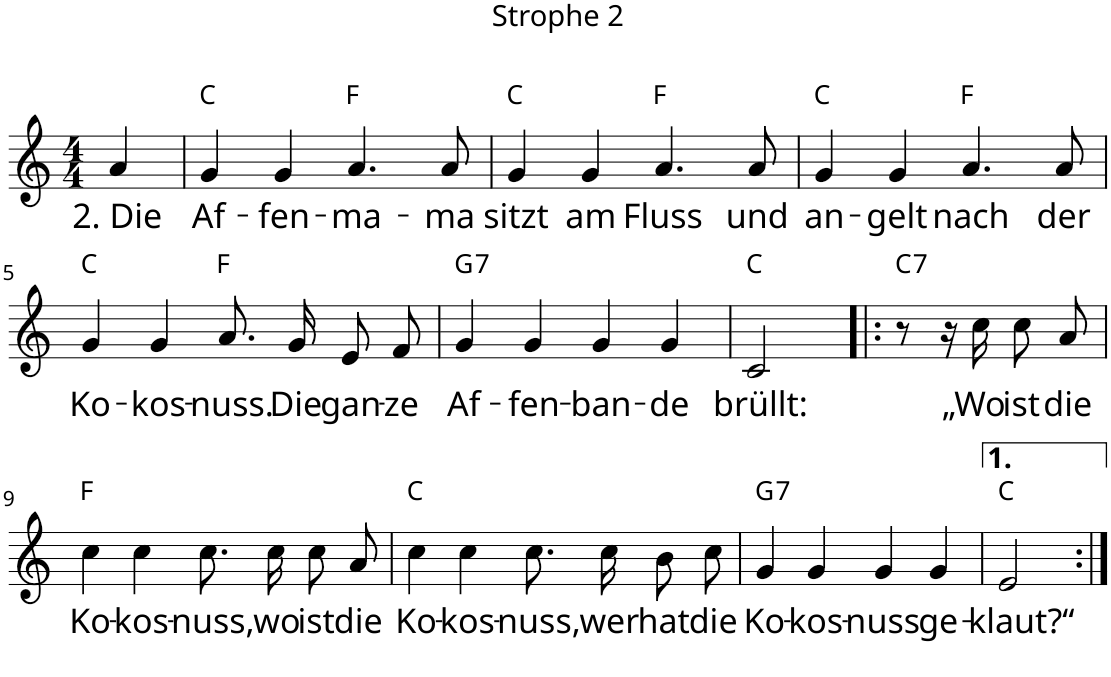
**kern	**text	**harte
*part1	*part1	*part1
*staff1	*staff1	*
*I"Soprano	*	*
*I'S.	*	*
!!LO:PB:g=z
*clefG2	*	*
*k[]	*	*
*M4/4	*	*
=1	=1	=1
!	!LO:LY:b	!
4a/	2. Die	.
=2	=2	=2
!	!LO:LY:b	!
4g/	Af-	C:maj
!	!LO:LY:b	!
4g/	-fen-	.
!	!LO:LY:b	!
4.a/	-ma-	F:maj
!	!LO:LY:b	!
8a/	-ma	.
=3	=3	=3
!	!LO:LY:b	!
4g/	sitzt	C:maj
!	!LO:LY:b	!
4g/	am	.
!	!LO:LY:b	!
4.a/	Fluss	F:maj
!	!LO:LY:b	!
8a/	und	.
=4	=4	=4
!	!LO:LY:b	!
4g/	an-	C:maj
!	!LO:LY:b	!
4g/	-gelt	.
!	!LO:LY:b	!
4.a/	nach	F:maj
!	!LO:LY:b	!
8a/	der	.
!!LO:LB:g=z
=5	=5	=5
!	!LO:LY:b	!
4g/	Ko-	C:maj
!	!LO:LY:b	!
4g/	-kos-	.
!	!LO:LY:b	!
8.a/L	-nuss.	F:maj
!	!LO:LY:b	!
16g/Jk	Die	.
!	!LO:LY:b	!
8e/L	gan-	.
!	!LO:LY:b	!
8f/J	-ze	.
=6	=6	=6
!	!LO:LY:b	!LO:H:kt=7
4g/	Af-	G:7
!	!LO:LY:b	!
4g/	-fen-	.
!	!LO:LY:b	!
4g/	-ban-	.
!	!LO:LY:b	!
4g/	-de	.
=7	=7	=7
!	!LO:LY:b	!
2c/	brüllt:	C:maj
=8!|:	=8!|:	=8!|:
!	!	!LO:H:kt=7
8r	.	C:7
16r	.	.
!	!LO:LY:b	!
16cc\	„Wo	.
!	!LO:LY:b	!
8cc\L	ist	.
!	!LO:LY:b	!
8a\J	die	.
!!LO:LB:g=z
=9	=9	=9
!	!LO:LY:b	!
4cc\	Ko-	F:maj
!	!LO:LY:b	!
4cc\	-kos-	.
!	!LO:LY:b	!
8.cc\L	-nuss,	.
!	!LO:LY:b	!
16cc\Jk	wo	.
!	!LO:LY:b	!
8cc\L	ist	.
!	!LO:LY:b	!
8a\J	die	.
=10	=10	=10
!	!LO:LY:b	!
4cc\	Ko-	C:maj
!	!LO:LY:b	!
4cc\	-kos-	.
!	!LO:LY:b	!
8.cc\L	-nuss,	.
!	!LO:LY:b	!
16cc\Jk	wer	.
!	!LO:LY:b	!
8b\L	hat	.
!	!LO:LY:b	!
8cc\J	die	.
=11	=11	=11
!	!LO:LY:b	!LO:H:kt=7
4g/	Ko-	G:7
!	!LO:LY:b	!
4g/	-kos-	.
!	!LO:LY:b	!
4g/	-nuss	.
!	!LO:LY:b	!
4g/	ge-	.
=12	=12	=12
!	!LO:LY:b	!
2e/	-klaut?“	C:maj
=:|!	=:|!	=:|!
*-	*-	*-
